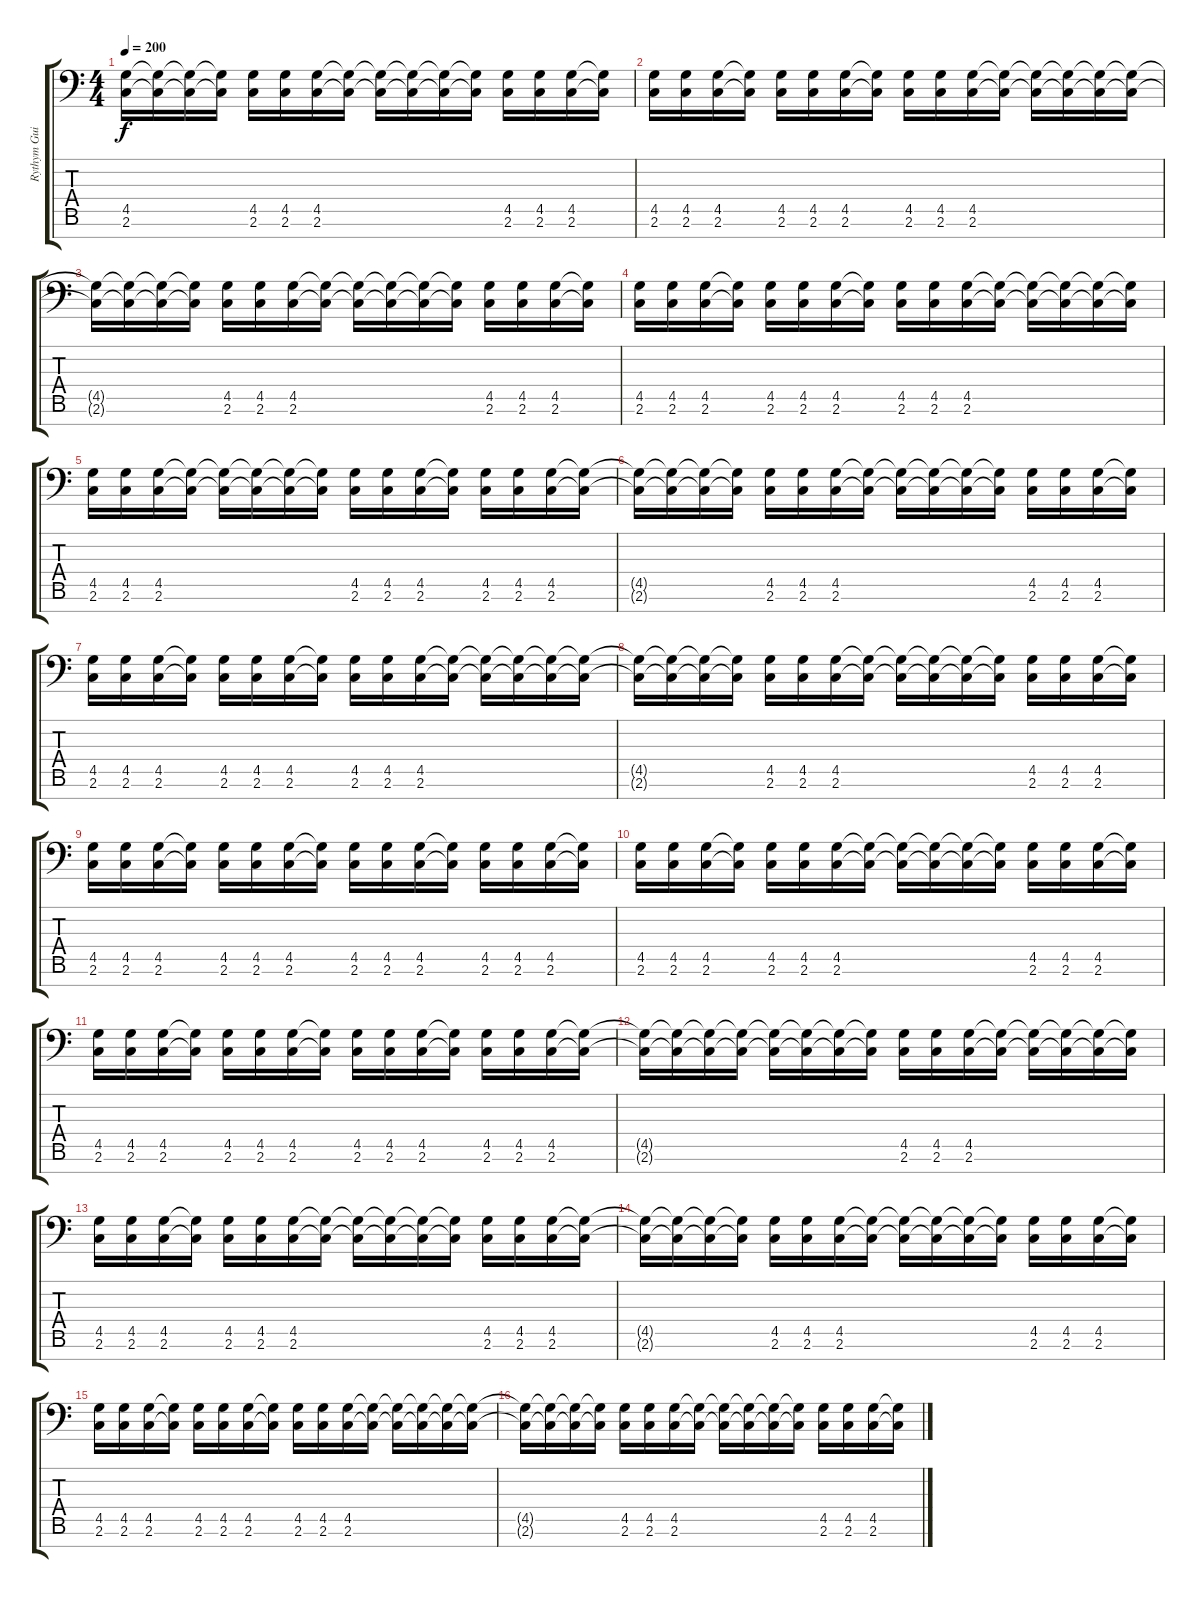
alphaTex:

\track ("Rythym Guitar 1 (Tuned To F)" "Rythym Gui") {instrument distortionguitar}
\staff {score tabs}
\tuning (Bb3 Gb3 Db3 Ab2 Eb2 Bb1 F1) {hide}
\ts (4 4)
\tempo 200
\clef f4
\ks c
(4.5{t} 2.6{t}).16{dy f} (4.5{t} 2.6{t}).16 (4.5{t} 2.6{t}).16 (4.5{t} 2.6{t}).16 (4.5 2.6).16 (4.5 2.6).16 (4.5 2.6).16 (4.5{t} 2.6{t}).16 (4.5{t} 2.6{t}).16 (4.5{t} 2.6{t}).16 (4.5{t} 2.6{t}).16 (4.5{t} 2.6{t}).16 (4.5 2.6).16 (4.5 2.6).16 (4.5 2.6).16 (4.5{t} 2.6{t}).16 |
(4.5 2.6).16 (4.5 2.6).16 (4.5 2.6).16 (4.5{t} 2.6{t}).16 (4.5 2.6).16 (4.5 2.6).16 (4.5 2.6).16 (4.5{t} 2.6{t}).16 (4.5 2.6).16 (4.5 2.6).16 (4.5 2.6).16 (4.5{t} 2.6{t}).16 (4.5{t} 2.6{t}).16 (4.5{t} 2.6{t}).16 (4.5{t} 2.6{t}).16 (4.5{t} 2.6{t}).16 |
(4.5{t} 2.6{t}).16 (4.5{t} 2.6{t}).16 (4.5{t} 2.6{t}).16 (4.5{t} 2.6{t}).16 (4.5 2.6).16 (4.5 2.6).16 (4.5 2.6).16 (4.5{t} 2.6{t}).16 (4.5{t} 2.6{t}).16 (4.5{t} 2.6{t}).16 (4.5{t} 2.6{t}).16 (4.5{t} 2.6{t}).16 (4.5 2.6).16 (4.5 2.6).16 (4.5 2.6).16 (4.5{t} 2.6{t}).16 |
(4.5 2.6).16 (4.5 2.6).16 (4.5 2.6).16 (4.5{t} 2.6{t}).16 (4.5 2.6).16 (4.5 2.6).16 (4.5 2.6).16 (4.5{t} 2.6{t}).16 (4.5 2.6).16 (4.5 2.6).16 (4.5 2.6).16 (4.5{t} 2.6{t}).16 (4.5{t} 2.6{t}).16 (4.5{t} 2.6{t}).16 (4.5{t} 2.6{t}).16 (4.5{t} 2.6{t}).16 |
(4.5 2.6).16 (4.5 2.6).16 (4.5 2.6).16 (4.5{t} 2.6{t}).16 (4.5{t} 2.6{t}).16 (4.5{t} 2.6{t}).16 (4.5{t} 2.6{t}).16 (4.5{t} 2.6{t}).16 (4.5 2.6).16 (4.5 2.6).16 (4.5 2.6).16 (4.5{t} 2.6{t}).16 (4.5 2.6).16 (4.5 2.6).16 (4.5 2.6).16 (4.5{t} 2.6{t}).16 |
(4.5{t} 2.6{t}).16 (4.5{t} 2.6{t}).16 (4.5{t} 2.6{t}).16 (4.5{t} 2.6{t}).16 (4.5 2.6).16 (4.5 2.6).16 (4.5 2.6).16 (4.5{t} 2.6{t}).16 (4.5{t} 2.6{t}).16 (4.5{t} 2.6{t}).16 (4.5{t} 2.6{t}).16 (4.5{t} 2.6{t}).16 (4.5 2.6).16 (4.5 2.6).16 (4.5 2.6).16 (4.5{t} 2.6{t}).16 |
(4.5 2.6).16 (4.5 2.6).16 (4.5 2.6).16 (4.5{t} 2.6{t}).16 (4.5 2.6).16 (4.5 2.6).16 (4.5 2.6).16 (4.5{t} 2.6{t}).16 (4.5 2.6).16 (4.5 2.6).16 (4.5 2.6).16 (4.5{t} 2.6{t}).16 (4.5{t} 2.6{t}).16 (4.5{t} 2.6{t}).16 (4.5{t} 2.6{t}).16 (4.5{t} 2.6{t}).16 |
(4.5{t} 2.6{t}).16 (4.5{t} 2.6{t}).16 (4.5{t} 2.6{t}).16 (4.5{t} 2.6{t}).16 (4.5 2.6).16 (4.5 2.6).16 (4.5 2.6).16 (4.5{t} 2.6{t}).16 (4.5{t} 2.6{t}).16 (4.5{t} 2.6{t}).16 (4.5{t} 2.6{t}).16 (4.5{t} 2.6{t}).16 (4.5 2.6).16 (4.5 2.6).16 (4.5 2.6).16 (4.5{t} 2.6{t}).16 |
(4.5 2.6).16 (4.5 2.6).16 (4.5 2.6).16 (4.5{t} 2.6{t}).16 (4.5 2.6).16 (4.5 2.6).16 (4.5 2.6).16 (4.5{t} 2.6{t}).16 (4.5 2.6).16 (4.5 2.6).16 (4.5 2.6).16 (4.5{t} 2.6{t}).16 (4.5 2.6).16 (4.5 2.6).16 (4.5 2.6).16 (4.5{t} 2.6{t}).16 |
(4.5 2.6).16 (4.5 2.6).16 (4.5 2.6).16 (4.5{t} 2.6{t}).16 (4.5 2.6).16 (4.5 2.6).16 (4.5 2.6).16 (4.5{t} 2.6{t}).16 (4.5{t} 2.6{t}).16 (4.5{t} 2.6{t}).16 (4.5{t} 2.6{t}).16 (4.5{t} 2.6{t}).16 (4.5 2.6).16 (4.5 2.6).16 (4.5 2.6).16 (4.5{t} 2.6{t}).16 |
(4.5 2.6).16 (4.5 2.6).16 (4.5 2.6).16 (4.5{t} 2.6{t}).16 (4.5 2.6).16 (4.5 2.6).16 (4.5 2.6).16 (4.5{t} 2.6{t}).16 (4.5 2.6).16 (4.5 2.6).16 (4.5 2.6).16 (4.5{t} 2.6{t}).16 (4.5 2.6).16 (4.5 2.6).16 (4.5 2.6).16 (4.5{t} 2.6{t}).16 |
(4.5{t} 2.6{t}).16 (4.5{t} 2.6{t}).16 (4.5{t} 2.6{t}).16 (4.5{t} 2.6{t}).16 (4.5{t} 2.6{t}).16 (4.5{t} 2.6{t}).16 (4.5{t} 2.6{t}).16 (4.5{t} 2.6{t}).16 (4.5 2.6).16 (4.5 2.6).16 (4.5 2.6).16 (4.5{t} 2.6{t}).16 (4.5{t} 2.6{t}).16 (4.5{t} 2.6{t}).16 (4.5{t} 2.6{t}).16 (4.5{t} 2.6{t}).16 |
(4.5 2.6).16 (4.5 2.6).16 (4.5 2.6).16 (4.5{t} 2.6{t}).16 (4.5 2.6).16 (4.5 2.6).16 (4.5 2.6).16 (4.5{t} 2.6{t}).16 (4.5{t} 2.6{t}).16 (4.5{t} 2.6{t}).16 (4.5{t} 2.6{t}).16 (4.5{t} 2.6{t}).16 (4.5 2.6).16 (4.5 2.6).16 (4.5 2.6).16 (4.5{t} 2.6{t}).16 |
(4.5{t} 2.6{t}).16 (4.5{t} 2.6{t}).16 (4.5{t} 2.6{t}).16 (4.5{t} 2.6{t}).16 (4.5 2.6).16 (4.5 2.6).16 (4.5 2.6).16 (4.5{t} 2.6{t}).16 (4.5{t} 2.6{t}).16 (4.5{t} 2.6{t}).16 (4.5{t} 2.6{t}).16 (4.5{t} 2.6{t}).16 (4.5 2.6).16 (4.5 2.6).16 (4.5 2.6).16 (4.5{t} 2.6{t}).16 |
(4.5 2.6).16 (4.5 2.6).16 (4.5 2.6).16 (4.5{t} 2.6{t}).16 (4.5 2.6).16 (4.5 2.6).16 (4.5 2.6).16 (4.5{t} 2.6{t}).16 (4.5 2.6).16 (4.5 2.6).16 (4.5 2.6).16 (4.5{t} 2.6{t}).16 (4.5{t} 2.6{t}).16 (4.5{t} 2.6{t}).16 (4.5{t} 2.6{t}).16 (4.5{t} 2.6{t}).16 |
(4.5{t} 2.6{t}).16 (4.5{t} 2.6{t}).16 (4.5{t} 2.6{t}).16 (4.5{t} 2.6{t}).16 (4.5 2.6).16 (4.5 2.6).16 (4.5 2.6).16 (4.5{t} 2.6{t}).16 (4.5{t} 2.6{t}).16 (4.5{t} 2.6{t}).16 (4.5{t} 2.6{t}).16 (4.5{t} 2.6{t}).16 (4.5 2.6).16 (4.5 2.6).16 (4.5 2.6).16 (4.5{t} 2.6{t}).16
